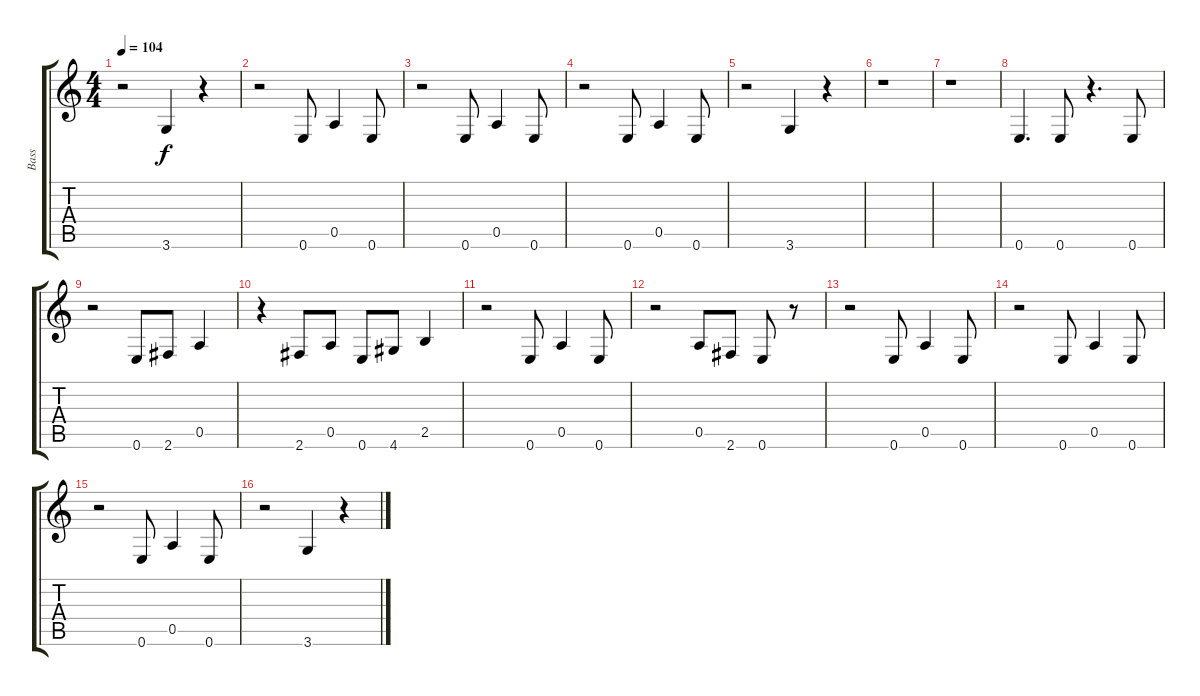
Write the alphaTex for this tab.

\track ("Bass" "Bass") {instrument electricbasspick}
\staff {score tabs}
\tuning (E4 B3 G3 D3 A2 E2) {hide}
\ts (4 4)
\tempo 104
\clef g2
\ks c
r.2{dy f} 3.6.4 r.4 |
r.2 0.6.8 0.5.4 0.6.8 |
r.2 0.6.8 0.5.4 0.6.8 |
r.2 0.6.8 0.5.4 0.6.8 |
r.2 3.6.4 r.4 |
r.1 |
r.1 |
0.6.4{d} 0.6.8 r.4{d} 0.6.8 |
r.2 0.6.8 2.6.8 0.5.4 |
r.4 2.6.8 0.5.8 0.6.8 4.6.8 2.5.4 |
r.2 0.6.8 0.5.4 0.6.8 |
r.2 0.5.8 2.6.8 0.6.8 r.8 |
r.2 0.6.8 0.5.4 0.6.8 |
r.2 0.6.8 0.5.4 0.6.8 |
r.2 0.6.8 0.5.4 0.6.8 |
r.2 3.6.4 r.4
